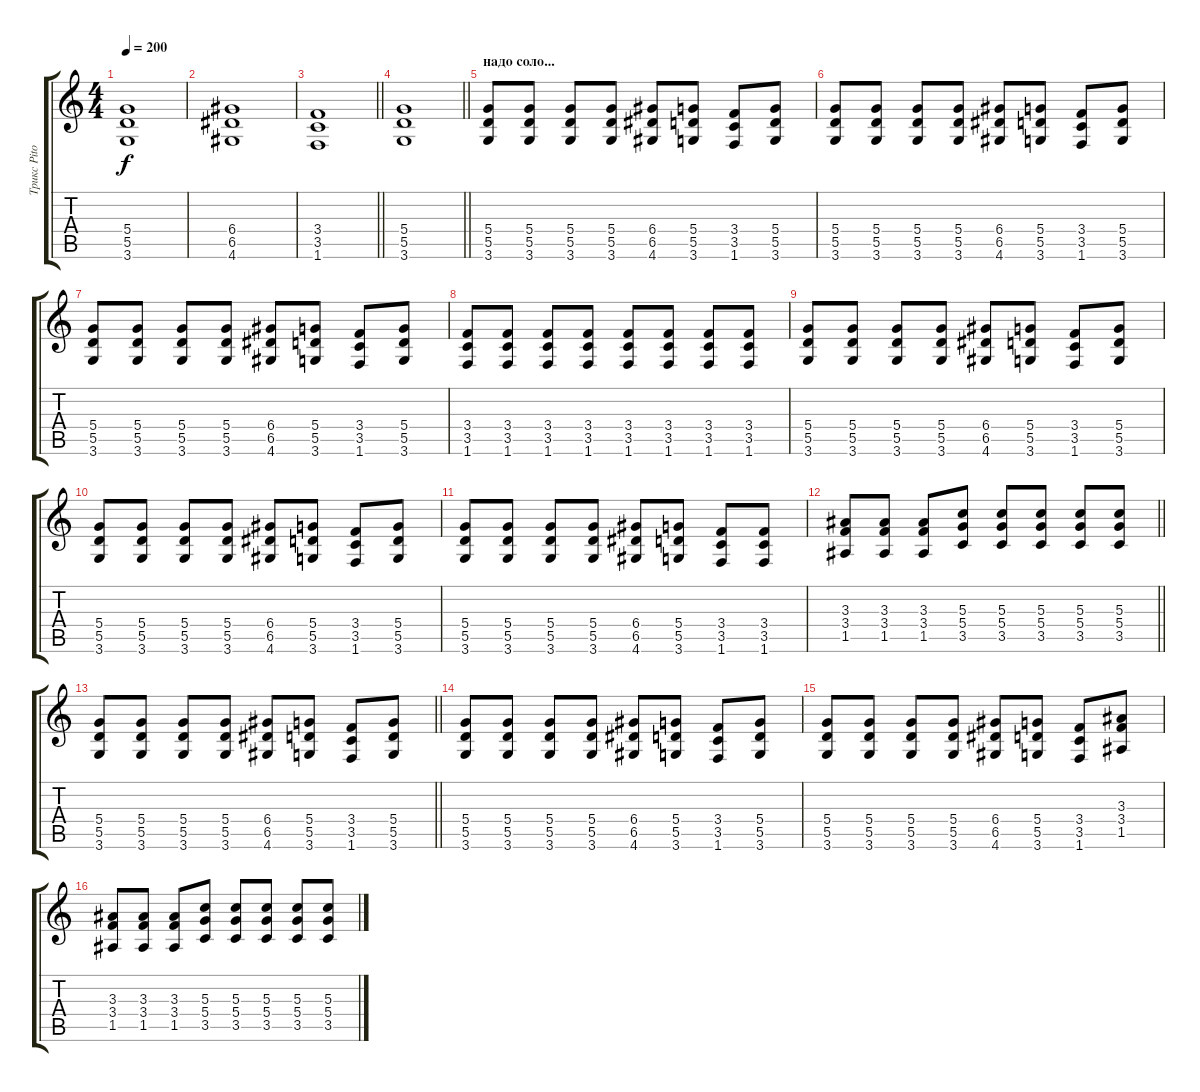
\track ("Трикс Pitones" "Трикс Pito") {instrument overdrivenguitar}
\staff {score tabs}
\tuning (E4 B3 G3 D3 A2 E2) {hide}
\ts (4 4)
\tempo 200
\clef g2
\ks c
(5.4 5.5 3.6).1{dy f} |
(6.4 6.5 4.6).1 |
\barLineRight lightlight
(3.4 3.5 1.6).1 |
\barLineRight lightlight
(5.4 5.5 3.6).1 |
\section ("" "надо соло...")
(5.4 5.5 3.6).8 (5.4 5.5 3.6).8 (5.4 5.5 3.6).8 (5.4 5.5 3.6).8 (6.4 6.5 4.6).8 (5.4 5.5 3.6).8 (3.4 3.5 1.6).8 (5.4 5.5 3.6).8 |
(5.4 5.5 3.6).8 (5.4 5.5 3.6).8 (5.4 5.5 3.6).8 (5.4 5.5 3.6).8 (6.4 6.5 4.6).8 (5.4 5.5 3.6).8 (3.4 3.5 1.6).8 (5.4 5.5 3.6).8 |
(5.4 5.5 3.6).8 (5.4 5.5 3.6).8 (5.4 5.5 3.6).8 (5.4 5.5 3.6).8 (6.4 6.5 4.6).8 (5.4 5.5 3.6).8 (3.4 3.5 1.6).8 (5.4 5.5 3.6).8 |
(3.4 3.5 1.6).8 (3.4 3.5 1.6).8 (3.4 3.5 1.6).8 (3.4 3.5 1.6).8 (3.4 3.5 1.6).8 (3.4 3.5 1.6).8 (3.4 3.5 1.6).8 (3.4 3.5 1.6).8 |
(5.4 5.5 3.6).8 (5.4 5.5 3.6).8 (5.4 5.5 3.6).8 (5.4 5.5 3.6).8 (6.4 6.5 4.6).8 (5.4 5.5 3.6).8 (3.4 3.5 1.6).8 (5.4 5.5 3.6).8 |
(5.4 5.5 3.6).8 (5.4 5.5 3.6).8 (5.4 5.5 3.6).8 (5.4 5.5 3.6).8 (6.4 6.5 4.6).8 (5.4 5.5 3.6).8 (3.4 3.5 1.6).8 (5.4 5.5 3.6).8 |
(5.4 5.5 3.6).8 (5.4 5.5 3.6).8 (5.4 5.5 3.6).8 (5.4 5.5 3.6).8 (6.4 6.5 4.6).8 (5.4 5.5 3.6).8 (3.4 3.5 1.6).8 (3.4 3.5 1.6).8 |
\barLineRight lightlight
(3.3 3.4 1.5).8 (3.3 3.4 1.5).8 (3.3 3.4 1.5).8 (5.3 5.4 3.5).8 (5.3 5.4 3.5).8 (5.3 5.4 3.5).8 (5.3 5.4 3.5).8 (5.3 5.4 3.5).8 |
\barLineRight lightlight
(5.4 5.5 3.6).8 (5.4 5.5 3.6).8 (5.4 5.5 3.6).8 (5.4 5.5 3.6).8 (6.4 6.5 4.6).8 (5.4 5.5 3.6).8 (3.4 3.5 1.6).8 (5.4 5.5 3.6).8 |
(5.4 5.5 3.6).8 (5.4 5.5 3.6).8 (5.4 5.5 3.6).8 (5.4 5.5 3.6).8 (6.4 6.5 4.6).8 (5.4 5.5 3.6).8 (3.4 3.5 1.6).8 (5.4 5.5 3.6).8 |
(5.4 5.5 3.6).8 (5.4 5.5 3.6).8 (5.4 5.5 3.6).8 (5.4 5.5 3.6).8 (6.4 6.5 4.6).8 (5.4 5.5 3.6).8 (3.4 3.5 1.6).8 (3.3 3.4 1.5).8 |
(3.3 3.4 1.5).8 (3.3 3.4 1.5).8 (3.3 3.4 1.5).8 (5.3 5.4 3.5).8 (5.3 5.4 3.5).8 (5.3 5.4 3.5).8 (5.3 5.4 3.5).8 (5.3 5.4 3.5).8
